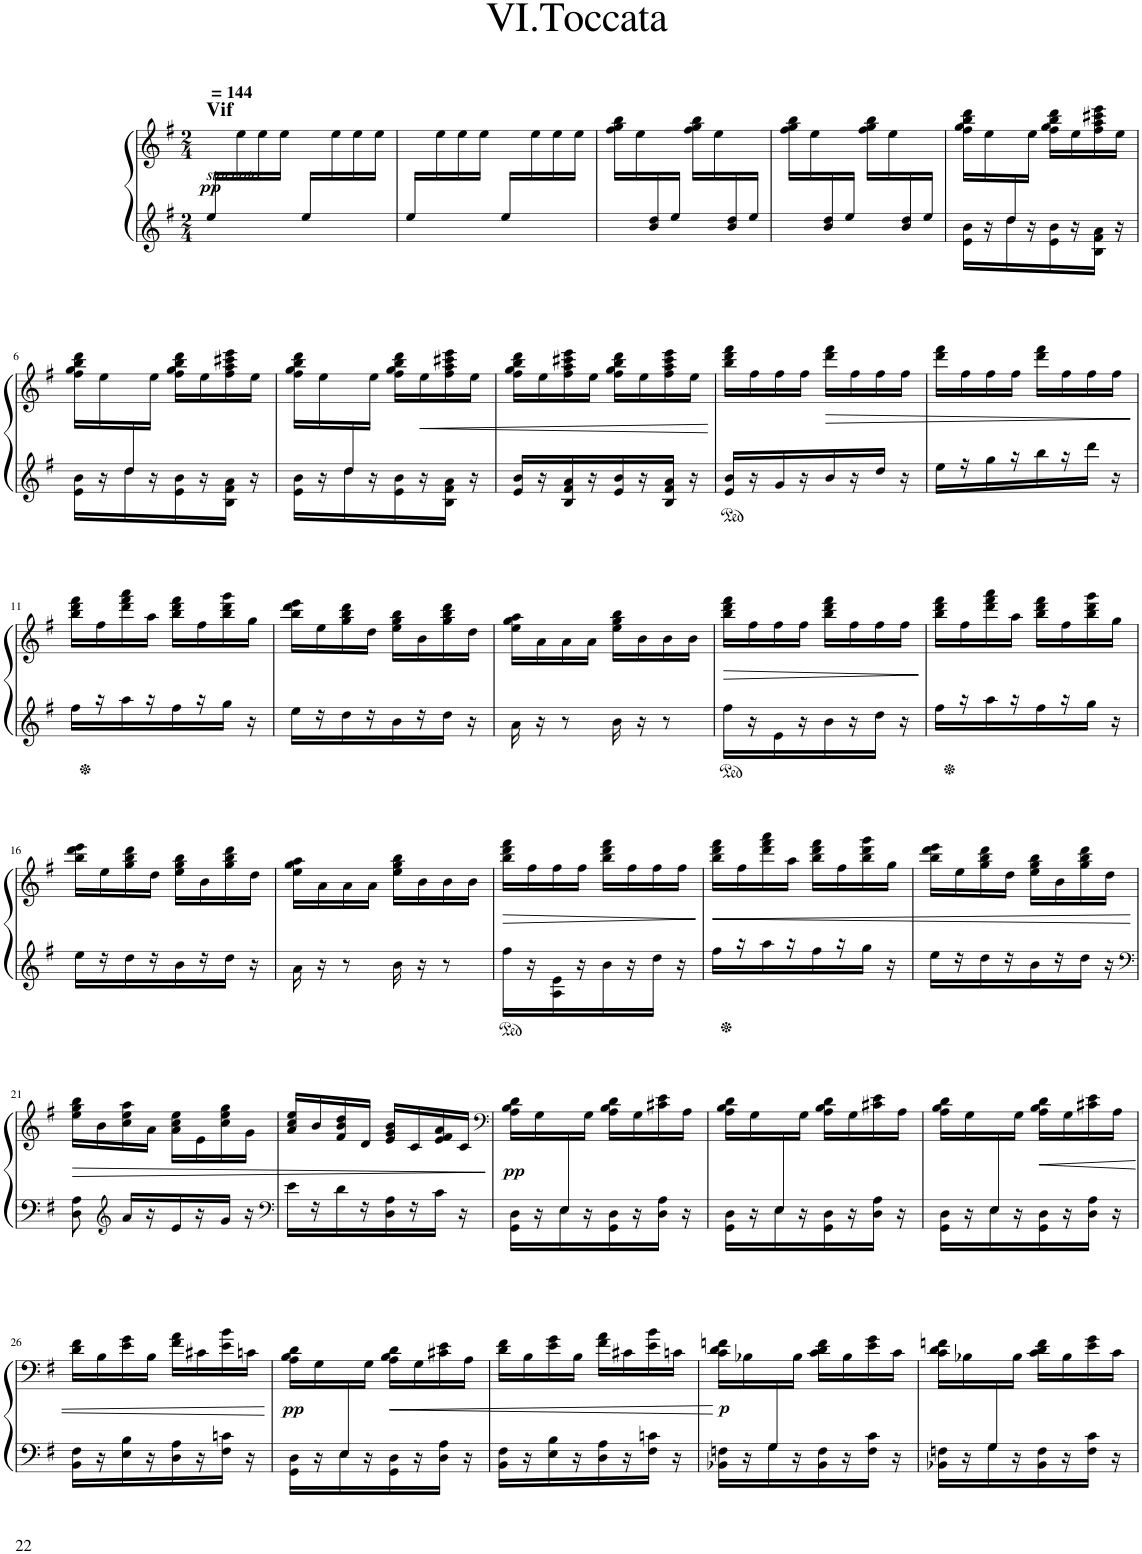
**kern	**kern	**dynam
*part1	*part1	*part1
*staff2	*staff1	*staff1/2
*I"Piano	*	*
*I'Pno.	*	*
!!LO:PB:g=z
*clefG2	*clefG2	*
*k[f#]	*k[f#]	*
*M2/4	*M2/4	*
=1	=1	=1
*^	*	*
!	!	!LO:TX:a:B:t=Vif	!
!	!	!LO:TX:a:B:t== 144	!
!LO:TX:a:i:t=staccato	!	!	!
!	!	!	!LO:DY:a=2
16ee'/LL	2ryy	16ryy	pp
8.ryy	.	16ee'\	.
.	.	16ee'\	.
.	.	16ee'\JJ	.
16ee'/LL	.	16ryy	.
8.ryy	.	16ee'\	.
.	.	16ee'\	.
.	.	16ee'\JJ	.
=2	=2	=2	=2
16ee'/LL	2ryy	16ryy	.
8.ryy	.	16ee'\	.
.	.	16ee'\	.
.	.	16ee'\JJ	.
16ee'/LL	.	16ryy	.
8.ryy	.	16ee'\	.
.	.	16ee'\	.
.	.	16ee'\JJ	.
=3	=3	=3	=3
8ryy	2ryy	16ff#\ 16gg\ 16bb\LL	.
.	.	16ee\	.
16b/' 16dd/'	.	8ryy	.
16ee'/JJ	.	.	.
8ryy	.	16ff#\ 16gg\ 16bb\LL	.
.	.	16ee\	.
16b/' 16dd/'	.	8ryy	.
16ee'/JJ	.	.	.
=4	=4	=4	=4
8ryy	2ryy	16ff#\ 16gg\ 16bb\LL	.
.	.	16ee\	.
16b/' 16dd/'	.	8ryy	.
16ee'/JJ	.	.	.
8ryy	.	16ff#\ 16gg\ 16bb\LL	.
.	.	16ee\	.
16b/' 16dd/'	.	8ryy	.
16ee'/JJ	.	.	.
=5	=5	=5	=5
8ryy	16e\'^ 16b\'^LL	16ff#\'^ 16gg\'^ 16bb\'^ 16ddd\'^LL	.
.	16r	16ee'\	.
16dd'/	16dd\	16ryy	.
4ryy	16r	16ee'\JJ	.
.	16e\' 16b\'	16ff#\' 16gg\' 16bb\' 16ddd\'LL	.
.	16r	16ee'\	.
.	16B\' 16f#\' 16a\'JJ	16ff#\' 16aa\' 16ccc#X\' 16eee\'	.
16ryy	16r	16ee'\JJ	.
!!LO:LB:g=z
=6	=6	=6	=6
8ryy	16e\'^ 16b\'^LL	16ff#\'^ 16gg\'^ 16bb\'^ 16ddd\'^LL	.
.	16r	16ee'\	.
16dd'/	16dd\	16ryy	.
4ryy	16r	16ee'\JJ	.
.	16e\' 16b\'	16ff#\' 16gg\' 16bb\' 16ddd\'LL	.
.	16r	16ee'\	.
.	16B\' 16f#\' 16a\'JJ	16ff#\' 16aa\' 16ccc#X\' 16eee\'	.
16ryy	16r	16ee'\JJ	.
=7	=7	=7	=7
8ryy	16e\'^ 16b\'^LL	16ff#\'^ 16gg\'^ 16bb\'^ 16ddd\'^LL	.
.	16r	16ee'\	.
16dd'/	16dd\	16ryy	.
4ryy	16r	16ee'\JJ	.
.	16e\' 16b\'	16ff#\' 16gg\' 16bb\' 16ddd\'LL	.
!	!	!	!LO:HP:b
.	16r	16ee'\	<
.	16B\' 16f#\' 16a\'JJ	16ff#\' 16aa\' 16ccc#X\' 16eee\'	.
16ryy	16r	16ee'\JJ	.
*v	*v	*	*
=8	=8	=8
16e/' 16b/'LL	16ff#\' 16gg\' 16bb\' 16ddd\'LL	.
16r	16ee'\	.
16B/' 16f#/' 16a/'	16ff#\' 16aa\' 16ccc#X\' 16eee\'	.
16r	16ee'\JJ	.
16e/' 16b/'	16ff#\' 16gg\' 16bb\' 16ddd\'LL	.
16r	16ee'\	.
16B/' 16f#/' 16a/'JJ	16ff#\' 16aa\' 16ccc#\' 16eee\'	.
16r	16ee'\JJ	.
=9	=9	=9
16e/'^ 16b/'^LL	16bb\'^ 16ddd\'^ 16fff#\'^LL	.
16r	16ff#'\	.
16g'/	16ff#'\	.
16r	16ff#'\JJ	.
!	!	!LO:HP:b
16b'/	16ddd\' 16fff#\'LL	>
16r	16ff#'\	.
16dd'/JJ	16ff#'\	.
16r	16ff#'\JJ	.
=10	=10	=10
16ee'\LL	16ddd\' 16fff#\'LL	.
16r	16ff#'\	.
16gg'\	16ff#'\	.
16r	16ff#'\JJ	.
16bb'\	16ddd\' 16fff#\'LL	.
16r	16ff#'\	.
16ddd'\JJ	16ff#'\	.
16r	16ff#'\JJ	.
.	.	[
!!LO:LB:g=z
=11	=11	=11
16ff#'\LL	16bb\' 16ddd\' 16fff#\'LL	.
16r	16ff#'\	.
16aa'\	16ddd\' 16fff#\' 16aaa\'	.
16r	16aa'\JJ	.
16ff#'\	16bb\' 16ddd\' 16fff#\'LL	.
16r	16ff#'\	.
16gg'\JJ	16bb\' 16ddd\' 16ggg\'	.
16r	16gg'\JJ	.
=12	=12	=12
16ee'\LL	16bb\' 16ddd\' 16eee\'LL	.
16r	16ee'\	.
16dd'\	16gg\' 16bb\' 16ddd\'	.
16r	16dd'\JJ	.
16b'\	16ee\' 16gg\' 16bb\'LL	.
16r	16b'\	.
16dd'\JJ	16gg\' 16bb\' 16ddd\'	.
16r	16dd'\JJ	.
=13	=13	=13
16a'\	16ee\' 16gg\' 16aa\'LL	.
16r	16a'\	.
8r	16a'\	.
.	16a'\JJ	.
16b'\	16ee\' 16gg\' 16bb\'LL	.
16r	16b'\	.
8r	16b'\	.
.	16b'\JJ	.
=14	=14	=14
!	!	!LO:HP:b
16ff#'^\LL	16bb\'^ 16ddd\'^ 16fff#\'^LL	>
16r	16ff#'\	.
16e'\	16ff#'\	.
16r	16ff#'\JJ	.
16b'\	16bb\' 16ddd\' 16fff#\'LL	.
16r	16ff#'\	.
16dd'\JJ	16ff#'\	.
16r	16ff#'\JJ	.
.	.	]
=15	=15	=15
16ff#'\LL	16bb\' 16ddd\' 16fff#\'LL	.
16r	16ff#'\	.
16aa'\	16ddd\' 16fff#\' 16aaa\'	.
16r	16aa'\JJ	.
16ff#'\	16bb\' 16ddd\' 16fff#\'LL	.
16r	16ff#'\	.
16gg'\JJ	16bb\' 16ddd\' 16ggg\'	.
16r	16gg'\JJ	.
!!LO:LB:g=z
=16	=16	=16
16ee'\LL	16bb\' 16ddd\' 16eee\'LL	.
16r	16ee'\	.
16dd'\	16gg\' 16bb\' 16ddd\'	.
16r	16dd'\JJ	.
16b'\	16ee\' 16gg\' 16bb\'LL	.
16r	16b'\	.
16dd'\JJ	16gg\' 16bb\' 16ddd\'	.
16r	16dd'\JJ	.
=17	=17	=17
16a'\	16ee\' 16gg\' 16aa\'LL	.
16r	16a'\	.
8r	16a'\	.
.	16a'\JJ	.
16b'\	16ee\' 16gg\' 16bb\'LL	.
16r	16b'\	.
8r	16b'\	.
.	16b'\JJ	.
=18	=18	=18
!	!	!LO:HP:b
16ff#'^\LL	16bb\'^ 16ddd\'^ 16fff#\'^LL	>
16r	16ff#'\	.
16A\' 16e\'	16ff#'\	.
16r	16ff#'\JJ	.
16b'\	16bb\' 16ddd\' 16fff#\'LL	.
16r	16ff#'\	.
16dd'\JJ	16ff#'\	.
16r	16ff#'\JJ	.
.	.	]
=19	=19	=19
!	!	!LO:HP:b
16ff#'\LL	16bb\' 16ddd\' 16fff#\'LL	<
16r	16ff#'\	.
16aa'\	16ddd\' 16fff#\' 16aaa\'	.
16r	16aa'\JJ	.
16ff#'\	16bb\' 16ddd\' 16fff#\'LL	.
16r	16ff#'\	.
16gg'\JJ	16bb\' 16ddd\' 16ggg\'	.
16r	16gg'\JJ	.
=20	=20	=20
16ee'\LL	16bb\' 16ddd\' 16eee\'LL	.
16r	16ee'\	.
16dd'\	16gg\' 16bb\' 16ddd\'	.
16r	16dd'\JJ	.
16b'\	16ee\' 16gg\' 16bb\'LL	.
16r	16b'\	.
16dd'\JJ	16gg\' 16bb\' 16ddd\'	.
16r	16dd'\JJ	.
.	.	]
!!LO:LB:g=z
=21	=21	=21
*clefF4	*	*
!	!	!LO:HP:b
8D\' 8A\'	16ee\' 16gg\' 16bb\'LL	>
.	16b'\	.
*clefG2	*	*
16a'/LL	16cc\' 16ee\' 16aa\'	.
16r	16a'\JJ	.
16e'/	16a\' 16cc\' 16ee\'LL	.
16r	16e'\	.
16g'/JJ	16cc\' 16ee\' 16gg\'	.
16r	16g'\JJ	.
=22	=22	=22
*clefF4	*	*
16e\LL	16a/' 16cc/' 16ee/'LL	.
16r	16b'/	.
16d\	16f#/' 16b/' 16dd/'	.
16r	16d'/JJ	.
16D\ 16A\	16e/' 16g/' 16b/'LL	.
16r	16c'/	.
16c\JJ	16e/' 16f#/' 16a/'	.
16r	16c'/JJ	.
.	.	[
=23	=23	=23
*	*clefF4	*
*^	*	*
!	!	!	!LO:DY:b
8ryy	16GG\' 16D\'LL	16A\' 16B\' 16d\'LL	pp
.	16r	16G'\	.
16E'/	16E'\	16ryy	.
4ryy	16r	16G'\JJ	.
.	16GG\' 16D\'	16A\' 16B\' 16d\'LL	.
.	16r	16G'\	.
.	16D\' 16A\'JJ	16c#X\' 16e\'	.
16ryy	16r	16A'\JJ	.
=24	=24	=24	=24
8ryy	16GG\' 16D\'LL	16A\' 16B\' 16d\'LL	.
.	16r	16G'\	.
16E'/	16E'\	16ryy	.
4ryy	16r	16G'\JJ	.
.	16GG\' 16D\'	16A\' 16B\' 16d\'LL	.
.	16r	16G'\	.
.	16D\' 16A\'JJ	16c#X\' 16e\'	.
16ryy	16r	16A'\JJ	.
=25	=25	=25	=25
8ryy	16GG\' 16D\'LL	16A\' 16B\' 16d\'LL	.
.	16r	16G'\	.
16E'/	16E'\	16ryy	.
4ryy	16r	16G'\JJ	.
!	!	!	!LO:HP:b
.	16GG\' 16D\'	16A\' 16B\' 16d\'LL	<
.	16r	16G'\	.
.	16D\' 16A\'JJ	16c#X\' 16e\'	.
16ryy	16r	16A'\JJ	.
*v	*v	*	*
!!LO:LB:g=z
=26	=26	=26
16BB\' 16F#\'LL	16d\' 16f#\'LL	.
16r	16B'\	.
16E\' 16B\'	16e\' 16g\'	.
16r	16B'\JJ	.
16D\' 16A\'	16f#\' 16a\'LL	.
16r	16c#X'\	.
16F#\' 16cn\'JJ	16e\' 16b\'	.
16r	16cn'\JJ	.
.	.	]
=27	=27	=27
*^	*	*
!	!	!	!LO:DY:b
8ryy	16GG\' 16D\'LL	16A\' 16B\' 16d\'LL	pp
.	16r	16G'\	.
16E'/	16E'\	16ryy	.
4ryy	16r	16G'\JJ	.
.	16GG\' 16D\'	16A\' 16B\' 16d\'LL	.
.	16r	16G'\	.
.	16D\' 16A\'JJ	16c#X\' 16e\'	.
16ryy	16r	16A'\JJ	.
*v	*v	*	*
=28	=28	=28
16BB\' 16F#\'LL	16d\' 16f#\'LL	.
16r	16B'\	.
16E\' 16B\'	16e\' 16g\'	.
16r	16B'\JJ	.
16D\' 16A\'	16f#\' 16a\'LL	.
16r	16c#X'\	.
16F#\' 16cn\'JJ	16e\' 16b\'	.
16r	16cn'\JJ	.
.	.	[
=29	=29	=29
*^	*	*
!	!	!	!LO:DY:b
8ryy	16BB-X\' 16Fn\'LL	16c\' 16d\' 16fn\'LL	p
.	16r	16B-X'\	.
16G'/	16G'\	16ryy	.
4ryy	16r	16B-'\JJ	.
.	16BB-\' 16F\'	16c\' 16d\' 16f\'LL	.
.	16r	16B-'\	.
.	16F\' 16c\'JJ	16e\' 16g\'	.
16ryy	16r	16c'\JJ	.
=30	=30	=30	=30
8ryy	16BB-X\' 16Fn\'LL	16c\' 16d\' 16fn\'LL	.
.	16r	16B-X'\	.
16G'/	16G'\	16ryy	.
4ryy	16r	16B-'\JJ	.
.	16BB-\' 16F\'	16c\' 16d\' 16f\'LL	.
.	16r	16B-'\	.
.	16F\' 16c\'JJ	16e\' 16g\'	.
16ryy	16r	16c'\JJ	.
*v	*v	*	*
=	=	=
*-	*-	*-
